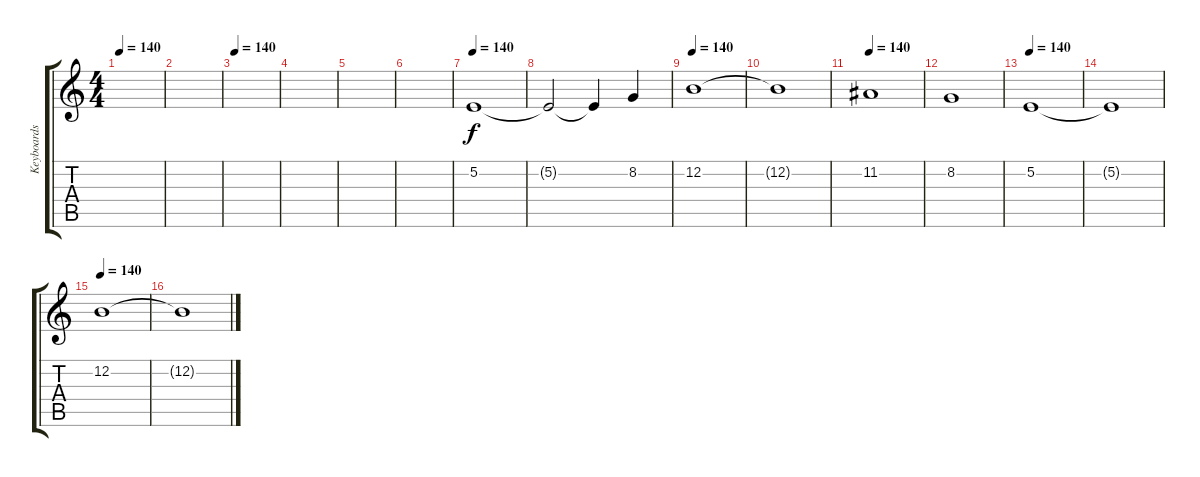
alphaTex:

\track ("Keyboards" "Keyboards") {instrument stringensemble1}
\staff {score tabs}
\tuning (E4 B3 G3 D3 A2 E2) {hide}
\ts (4 4)
\tempo 140
\clef g2
\ks c
|
|
\tempo 140
|
|
|
|
\tempo 140
5.2.1{balance 8} |
5.2{t}.2 5.2{t}.4 8.2.4 |
\tempo 140
12.2.1 |
12.2{t}.1 |
\tempo 140
11.2.1 |
8.2.1 |
\tempo 140
5.2.1 |
5.2{t}.1 |
\tempo 140
12.2.1 |
12.2{t}.1
